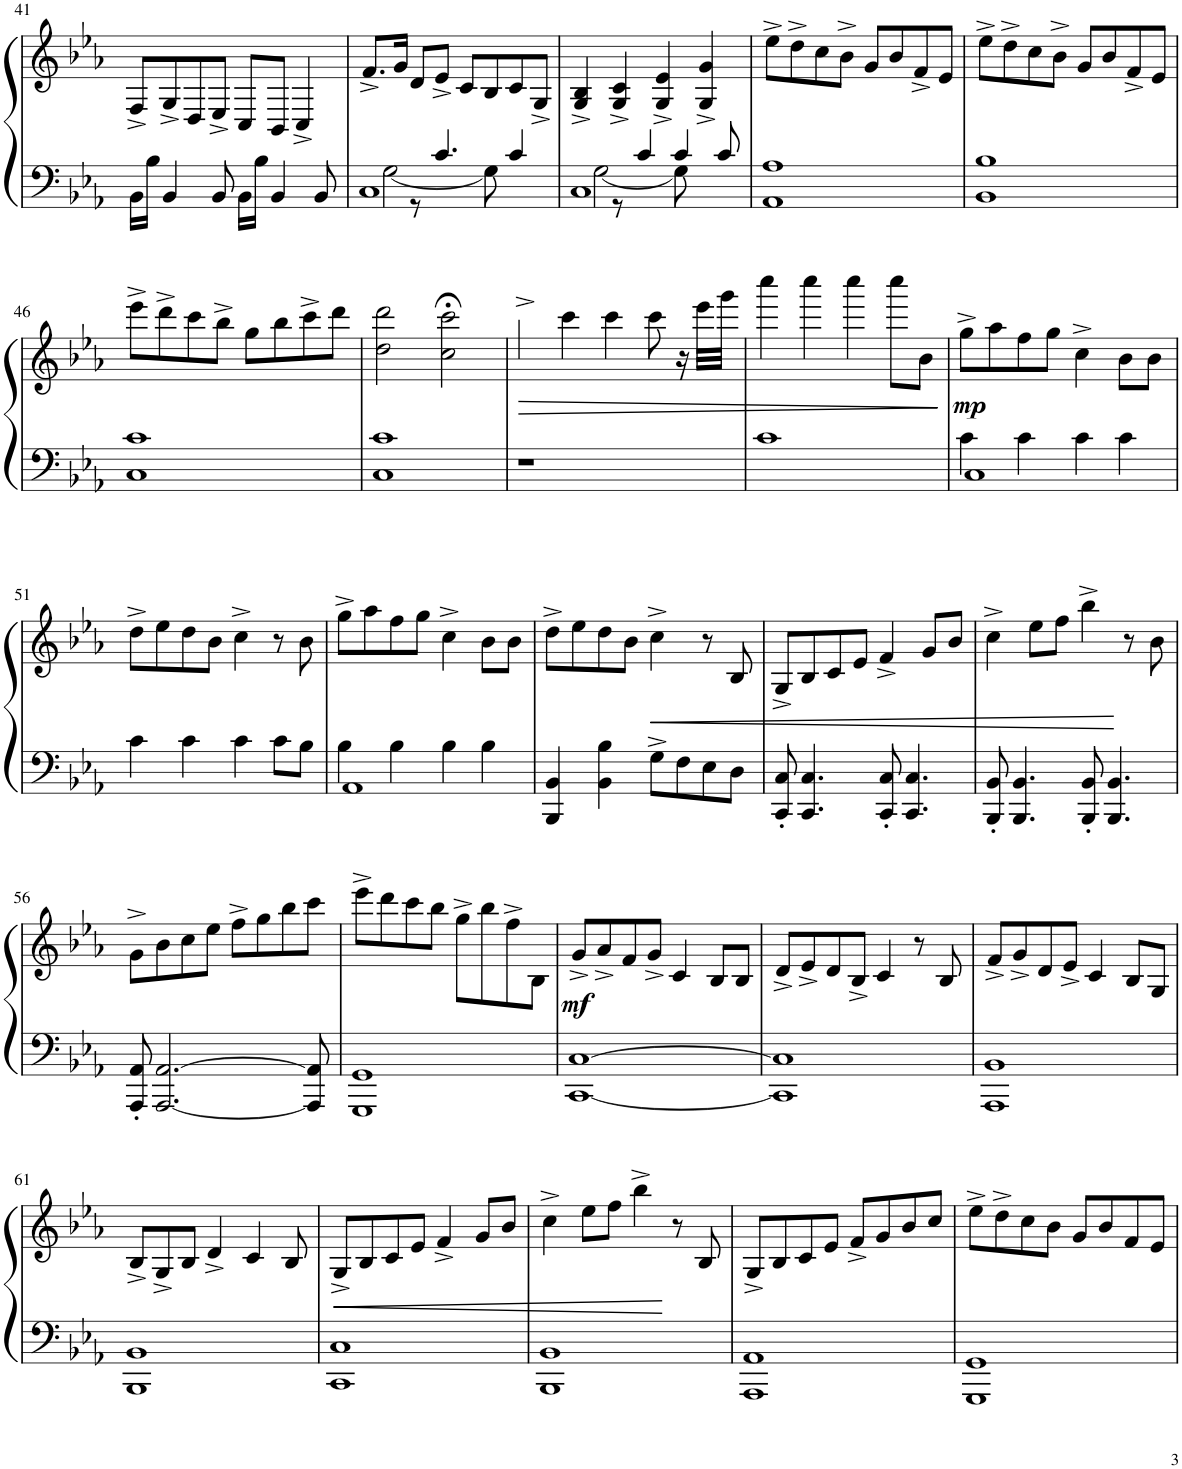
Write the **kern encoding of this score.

**kern	**kern	**dynam
*part1	*part1	*part1
*staff2	*staff1	*staff1/2
*I"Piano	*	*
*I'Pno.	*	*
!!LO:PB:g=z
*clefF4	*clefG2	*
*k[b-e-a-]	*k[b-e-a-]	*
*M4/4	*M4/4	*
=41	=41	=41
16BB-\LL	8F^/L	.
16B-\JJ	.	.
4BB-/	8G^/	.
.	8D/	.
8BB-/	8E-^/J	.
16BB-\LL	8C/L	.
16B-\JJ	.	.
4BB-/	8BB-/J	.
.	4C^/	.
8BB-/	.	.
=42	=42	=42
*^	*	*
*	*^	*	*
1C	8ryy	4ryy	8.f^/L	.
.	[2G\	.	.	.
.	.	.	16g/Jk	.
.	.	8r	8d/L	.
.	.	4.c/	8e-^/J	.
.	.	.	8c/L	.
.	8G\]	.	8B-/	.
.	4ryy	4c/	8c/	.
.	.	.	8G^/J	.
=43	=43	=43	=43	=43
1C	8ryy	4ryy	4G/^ 4B-/^	.
.	[2G\	.	.	.
.	.	8r	4G/^ 4c/^	.
.	.	4c/	.	.
.	.	.	4G/^ 4e-/^	.
.	8G\]	4c/	.	.
.	4ryy	.	4G/^ 4g/^	.
.	.	8c/	.	.
*v	*v	*v	*	*
=44	=44	=44
1AA- 1A-	8ee-^\L	.
.	8dd^\	.
.	8cc\	.
.	8b-^\J	.
.	8g/L	.
.	8b-/	.
.	8f^/	.
.	8e-/J	.
=45	=45	=45
1BB- 1B-	8ee-^\L	.
.	8dd^\	.
.	8cc\	.
.	8b-^\J	.
.	8g/L	.
.	8b-/	.
.	8f^/	.
.	8e-/J	.
!!LO:LB:g=z
=46	=46	=46
1C 1c	8eee-^\L	.
.	8ddd^\	.
.	8ccc\	.
.	8bb-^\J	.
.	8gg\L	.
.	8bb-\	.
.	8ccc^\	.
.	8ddd\J	.
=47	=47	=47
1C 1c	2dd\ 2ddd\	.
.	2cc\;< 2ccc\;<	.
=48	=48	=48
!	!	!LO:HP:b
1r	4ccc^\	>
.	4ccc\	.
.	4ccc\	.
.	8ccc\	.
.	16r	.
.	32eee-\LLL	.
.	32ggg\JJJ	.
=49	=49	=49
1c	4cccc\	.
.	4cccc\	.
.	4cccc\	.
.	8cccc\L	.
.	8b-\J	.
.	.	]
=50	=50	=50
*^	*	*
!	!	!	!LO:DY:b
1C	4c\	8gg^\L	mp
.	.	8aa-\	.
.	4c\	8ff\	.
.	.	8gg\J	.
.	4c\	4cc^\	.
.	4c\	8b-\L	.
.	.	8b-\J	.
*v	*v	*	*
!!LO:LB:g=z
=51	=51	=51
4c\	8dd^\L	.
.	8ee-\	.
4c\	8dd\	.
.	8b-\J	.
4c\	4cc^\	.
8c\L	8r	.
8B-\J	8b-\	.
=52	=52	=52
*^	*	*
1AA-	4B-\	8gg^\L	.
.	.	8aa-\	.
.	4B-\	8ff\	.
.	.	8gg\J	.
.	4B-\	4cc^\	.
.	4B-\	8b-\L	.
.	.	8b-\J	.
*v	*v	*	*
=53	=53	=53
4BBB-/ 4BB-/	8dd^\L	.
.	8ee-\	.
4BB-\ 4B-\	8dd\	.
.	8b-\J	.
!	!	!LO:HP:b
8G^\L	4cc^\	<
8F\	.	.
8E-\	8r	.
8D\J	8B-/	.
=54	=54	=54
8CC/' 8C/'	8G^/L	.
4.CC/ 4.C/	8B-/	.
.	8c/	.
.	8e-/J	.
8CC/' 8C/'	4f^/	.
4.CC/ 4.C/	.	.
.	8g/L	.
.	8b-/J	.
=55	=55	=55
8BBB-/' 8BB-/'	4cc^\	.
4.BBB-/ 4.BB-/	.	.
.	8ee-\L	.
.	8ff\J	.
8BBB-/' 8BB-/'	4bb-^\	.
4.BBB-/ 4.BB-/	.	.
.	8r	[
.	8b-\	.
!!LO:LB:g=z
=56	=56	=56
8AAA-/' 8AA-/'	8g^\L	.
[2.AAA-/ [2.AA-/	8b-\	.
.	8cc\	.
.	8ee-\J	.
.	8ff^\L	.
.	8gg\	.
.	8bb-\	.
8AAA-/] 8AA-/]	8ccc\J	.
=57	=57	=57
1GGG 1GG	8eee-^\L	.
.	8ddd\	.
.	8ccc\	.
.	8bb-\J	.
.	8gg^\L	.
.	8bb-\	.
.	8ff^\	.
.	8B-\J	.
=58	=58	=58
!	!	!LO:DY:b
[1CC [1C	8g^/L	mf
.	8a-^/	.
.	8f/	.
.	8g^/J	.
.	4c/	.
.	8B-/L	.
.	8B-/J	.
=59	=59	=59
1CC] 1C]	8d^/L	.
.	8e-^/	.
.	8d/	.
.	8B-^/J	.
.	4c/	.
.	8r	.
.	8B-/	.
=60	=60	=60
1AAA- 1BB-	8f^/L	.
.	8g^/	.
.	8d/	.
.	8e-^/J	.
.	4c/	.
.	8B-/L	.
.	8G/J	.
!!LO:LB:g=z
=61	=61	=61
1BBB- 1BB-	8B-^/L	.
.	8G^/	.
.	8B-/J	.
.	4d^/	.
.	4c/	.
.	8B-/	.
=62	=62	=62
!	!	!LO:HP:b
1CC 1C	8G^/L	<
.	8B-/	.
.	8c/	.
.	8e-/J	.
.	4f^/	.
.	8g/L	.
.	8b-/J	.
=63	=63	=63
1BBB- 1BB-	4cc^\	.
.	8ee-\L	.
.	8ff\J	.
.	4bb-^\	.
.	8r	[
.	8B-/	.
=64	=64	=64
1AAA- 1AA-	8G^/L	.
.	8B-/	.
.	8c/	.
.	8e-/J	.
.	8f^/L	.
.	8g/	.
.	8b-/	.
.	8cc/J	.
=65	=65	=65
1GGG 1GG	8ee-^\L	.
.	8dd^\	.
.	8cc\	.
.	8b-\J	.
.	8g/L	.
.	8b-/	.
.	8f/	.
.	8e-/J	.
=	=	=
*-	*-	*-
